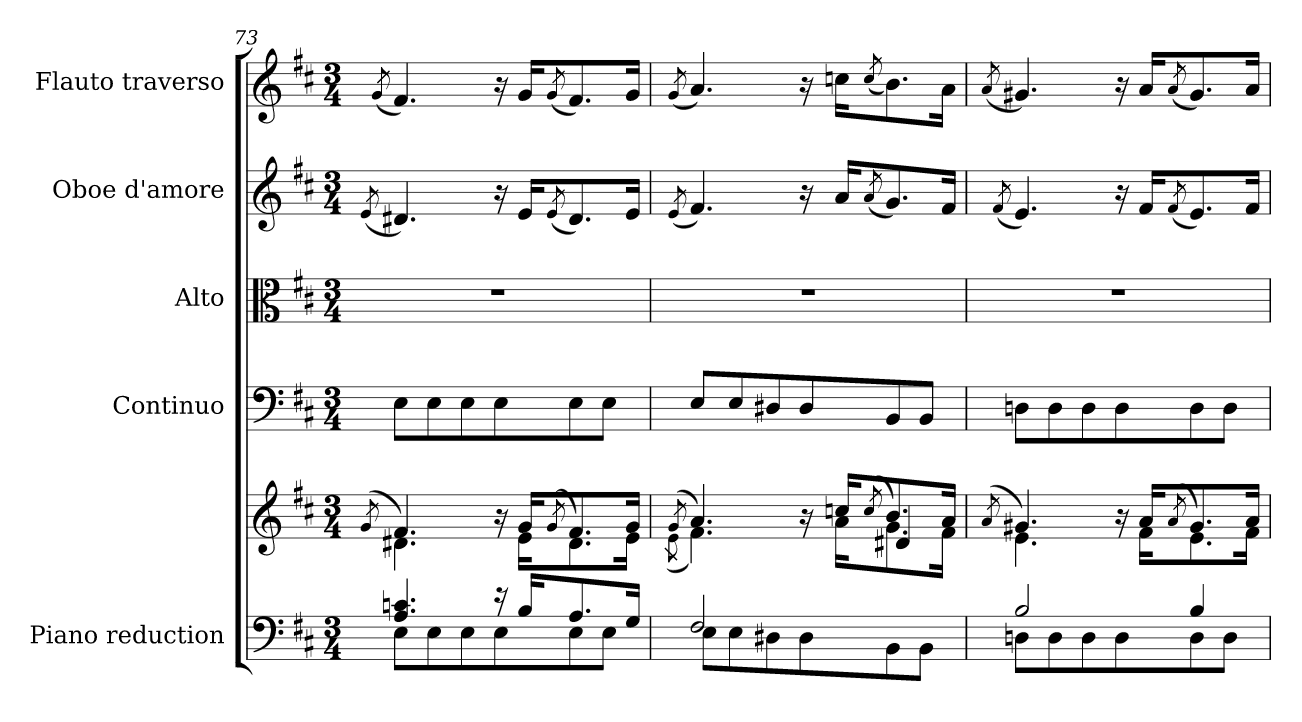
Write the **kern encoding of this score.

**kern	**kern	**kern	**kern	**kern	**kern
*part5	*part5	*part4	*part3	*part2	*part1
*staff6	*staff5	*staff4	*staff3	*staff2	*staff1
*I"Piano reduction	*	*I"Continuo	*I"Alto	*I"Oboe d'amore	*I"Flauto traverso
*I'Pno	*	*	*	*I'Ob	*I'Fl
!!LO:LB:g=z
*clefF4	*clefG2	*clefF4	*clefC3	*clefG2	*clefG2
*k[f#c#]	*k[f#c#]	*k[f#c#]	*k[f#c#]	*k[f#c#]	*k[f#c#]
*M3/4	*M3/4	*M3/4	*M3/4	*M3/4	*M3/4
=73	=73	=73	=73	=73	=73
.	(>8qg/	.	.	(<8qe/	(<8qg/
*^	*^	*	*	*	*
4.A/ 4.cn/	8E\L	4.f#/)	4.d#X\	8E\L	2.r	4.d#X/)	4.f#/)
.	8E\	.	.	8E\	.	.	.
.	8E\	.	.	8E\	.	.	.
16r	8E\	16r	16ryy	8E\	.	16r	16r
16B/KL	.	16g/KL	16e\KL	.	.	16e/KL	16g/KL
.	.	(<8qg/	.	.	.	(<8qe/	(<8qg/
8.A/	8E\	8.f#/)	8.d#\	8E\	.	8.d#/)	8.f#/)
.	8E\J	.	.	8E\J	.	.	.
16G/Jk	.	16g/Jk	16e\Jk	.	.	16e/Jk	16g/Jk
=74	=74	=74	=74	=74	=74	=74	=74
.	.	(>8qg/	(<8qe\	.	.	(<8qe/	(<8qg/
*	*	*	*^	*	*	*	*
2F#/	8E\L	4.a/)	4.f#\)	2ryy	8E/L	2.r	4.f#/)	4.a/)
.	8E\	.	.	.	8E/	.	.	.
.	8D#X\	.	.	.	8D#X/	.	.	.
.	8D#\	16r	16ryy	.	8D#/	.	16r	16r
.	.	16ccn/KL	16a\KL	.	.	.	16a/KL	16ccn\KL
.	.	(<8qcc/	.	.	.	.	(<8qa/	(<8qcc/
4ryy	8BB\	8.b/)	8.g\	4d#X/	8BB/	.	8.g/)	8.b\)
.	8BB\J	.	.	.	8BB/J	.	.	.
.	.	16a/Jk	16f#\Jk	.	.	.	16f#/Jk	16a\Jk
*	*	*v	*v	*v	*	*	*	*
=75	=75	=75	=75	=75	=75	=75
.	.	(>8qa/	.	.	(<8qf#/	(<8qa/
*	*	*^	*	*	*	*
2B/	8Dn\L	4.g#X/)	4.e\	8Dn\L	2.r	4.e/)	4.g#X/)
.	8D\	.	.	8D\	.	.	.
.	8D\	.	.	8D\	.	.	.
.	8D\	16r	16ryy	8D\	.	16r	16r
.	.	16a/KL	16f#\KL	.	.	16f#/KL	16a/KL
.	.	(<8qa/	.	.	.	(<8qf#/	(<8qa/
4B/	8D\	8.g#/)	8.e\	8D\	.	8.e/)	8.g#/)
.	8D\J	.	.	8D\J	.	.	.
.	.	16a/Jk	16f#\Jk	.	.	16f#/Jk	16a/Jk
*v	*v	*	*	*	*	*	*
*	*v	*v	*	*	*	*
=	=	=	=	=	=
*-	*-	*-	*-	*-	*-
